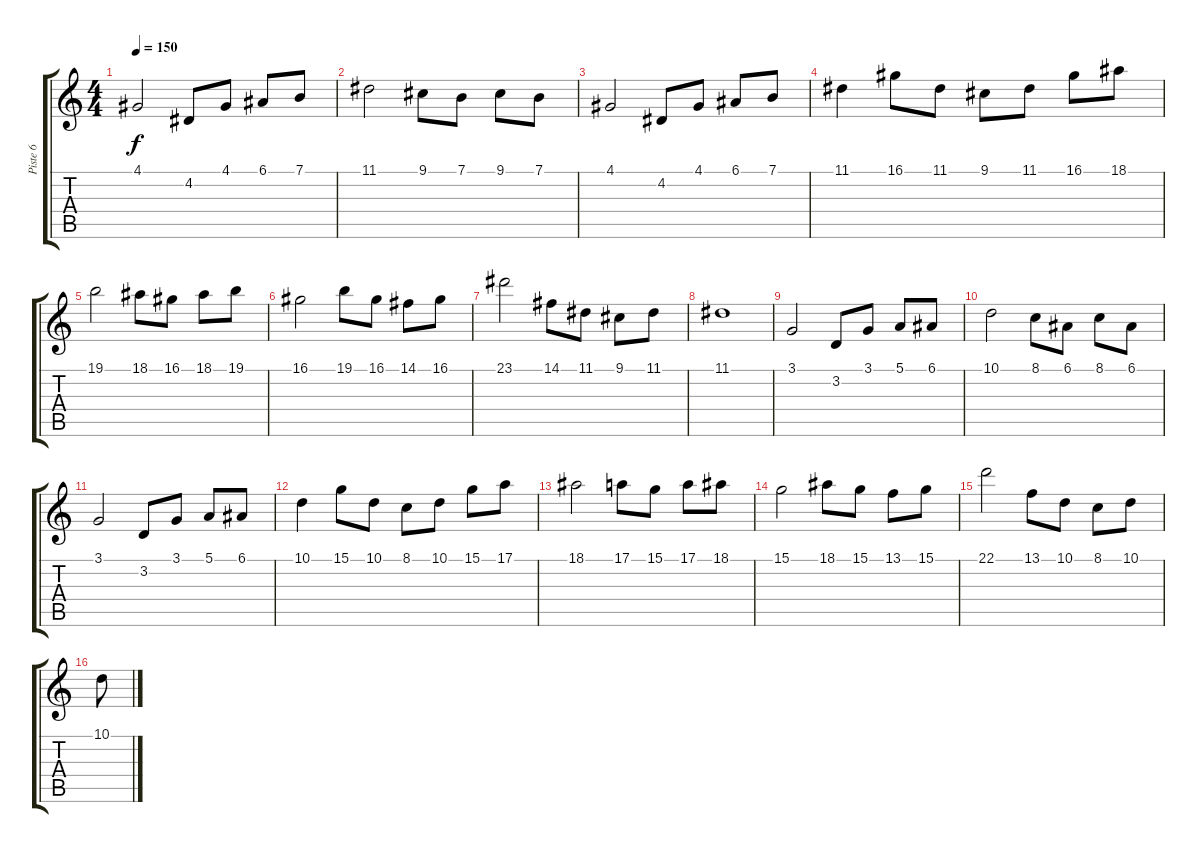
\track ("Piste 6" "Piste 6") {instrument vibraphone}
\staff {score tabs}
\tuning (E4 B3 G3 D3 A2 E2) {hide}
\ts (4 4)
\tempo 150
\clef g2
\ks c
4.1.2{dy f} 4.2.8 4.1.8 6.1.8 7.1.8 |
11.1.2 9.1.8 7.1.8 9.1.8 7.1.8 |
4.1.2 4.2.8 4.1.8 6.1.8 7.1.8 |
11.1.4 16.1.8 11.1.8 9.1.8 11.1.8 16.1.8 18.1.8 |
19.1.2 18.1.8 16.1.8 18.1.8 19.1.8 |
16.1.2 19.1.8 16.1.8 14.1.8 16.1.8 |
23.1.2 14.1.8 11.1.8 9.1.8 11.1.8 |
11.1.1 |
3.1.2 3.2.8 3.1.8 5.1.8 6.1.8 |
10.1.2 8.1.8 6.1.8 8.1.8 6.1.8 |
3.1.2 3.2.8 3.1.8 5.1.8 6.1.8 |
10.1.4 15.1.8 10.1.8 8.1.8 10.1.8 15.1.8 17.1.8 |
18.1.2 17.1.8 15.1.8 17.1.8 18.1.8 |
15.1.2 18.1.8 15.1.8 13.1.8 15.1.8 |
22.1.2 13.1.8 10.1.8 8.1.8 10.1.8 |
10.1.8
